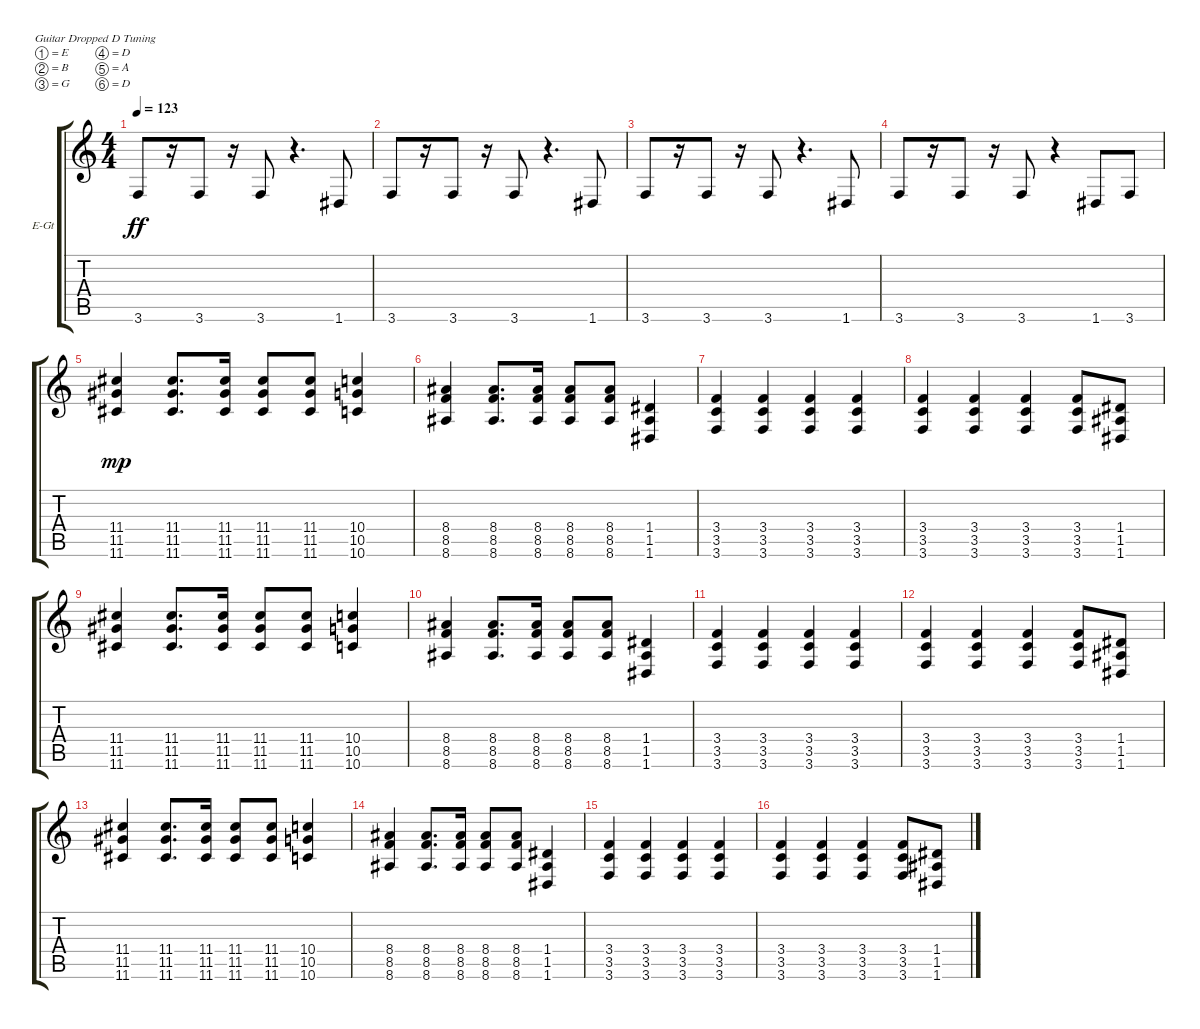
\defaultSystemsLayout 4
\bracketExtendMode groupsimilarinstruments
\firstSystemTrackNameOrientation horizontal
\otherSystemsTrackNameOrientation horizontal
\track ("Electric Guitar" "E-Gt") {instrument distortionguitar}
\staff {score tabs}
\tuning (E4 B3 G3 D3 A2 D2)
\ts (4 4)
\tempo 123
\clef g2
\ks c
3.6.8{dy ff} r.16 3.6.8 r.16 3.6.8 r.4{d} 1.6.8 |
3.6.8 r.16 3.6.8 r.16 3.6.8 r.4{d} 1.6.8 |
3.6.8 r.16 3.6.8 r.16 3.6.8 r.4{d} 1.6.8 |
3.6.8 r.16 3.6.8 r.16 3.6.8 r.4 1.6.8 3.6.8 |
(11.6 11.5 11.4).4{dy mp} (11.6 11.5 11.4).8{d} (11.6 11.5 11.4).16 (11.6 11.5 11.4).8 (11.6 11.5 11.4).8 (10.6 10.5 10.4).4 |
(8.6 8.5 8.4).4 (8.6 8.5 8.4).8{d} (8.6 8.5 8.4).16 (8.6 8.5 8.4).8 (8.6 8.5 8.4).8 (1.6 1.5 1.4).4 |
(3.6 3.5 3.4).4 (3.6 3.5 3.4).4 (3.6 3.5 3.4).4 (3.6 3.5 3.4).4 |
(3.6 3.5 3.4).4 (3.6 3.5 3.4).4 (3.6 3.5 3.4).4 (3.6 3.5 3.4).8 (1.6 1.5 1.4).8 |
(11.6 11.5 11.4).4 (11.6 11.5 11.4).8{d} (11.6 11.5 11.4).16 (11.6 11.5 11.4).8 (11.6 11.5 11.4).8 (10.6 10.5 10.4).4 |
(8.6 8.5 8.4).4 (8.6 8.5 8.4).8{d} (8.6 8.5 8.4).16 (8.6 8.5 8.4).8 (8.6 8.5 8.4).8 (1.6 1.5 1.4).4 |
(3.6 3.5 3.4).4 (3.6 3.5 3.4).4 (3.6 3.5 3.4).4 (3.6 3.5 3.4).4 |
(3.6 3.5 3.4).4 (3.6 3.5 3.4).4 (3.6 3.5 3.4).4 (3.6 3.5 3.4).8 (1.6 1.5 1.4).8 |
(11.6 11.5 11.4).4 (11.6 11.5 11.4).8{d} (11.6 11.5 11.4).16 (11.6 11.5 11.4).8 (11.6 11.5 11.4).8 (10.6 10.5 10.4).4 |
(8.6 8.5 8.4).4 (8.6 8.5 8.4).8{d} (8.6 8.5 8.4).16 (8.6 8.5 8.4).8 (8.6 8.5 8.4).8 (1.6 1.5 1.4).4 |
(3.6 3.5 3.4).4 (3.6 3.5 3.4).4 (3.6 3.5 3.4).4 (3.6 3.5 3.4).4 |
(3.6 3.5 3.4).4 (3.6 3.5 3.4).4 (3.6 3.5 3.4).4 (3.6 3.5 3.4).8 (1.6 1.5 1.4).8
